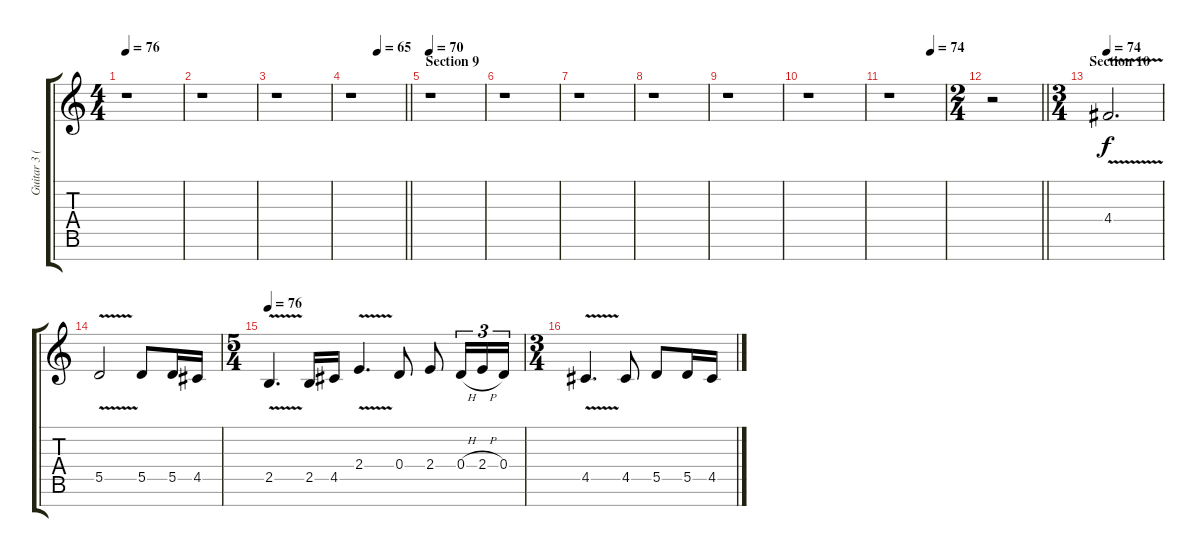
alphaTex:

\track ("Guitar 3 (Distortion)" "Guitar 3 (") {instrument distortionguitar}
\staff {score tabs}
\tuning (E4 B3 G3 D3 A2 E2 B1) {hide}
\ts (4 4)
\tempo 76
\clef g2
\ks c
r.1{dy f} |
r.1 |
r.1 |
\tempo (65 0.5)
\barLineRight lightlight
r.1 |
\section ("" "Section 9")
\tempo 70
r.1 |
r.1 |
r.1 |
r.1 |
r.1 |
r.1 |
\tempo (74 0.75)
r.1 |
\ts (2 4)
\barLineRight lightlight
r.2 |
\ts (3 4)
\section ("" "Section 10")
\tempo 74
4.4{v}.2{d volume 12} |
5.5{v}.2 5.5.8 5.5.16 4.5.16 |
\ts (5 4)
\tempo 76
2.5{v}.4{d} 2.5.16 4.5.16 2.4{v}.4{d} 0.4.8 2.4.8 0.4{h}.16{tu (3 2)} 2.4{h}.16{tu (3 2)} 0.4.16{tu (3 2)} |
\ts (3 4)
4.5{v}.4{d} 4.5.8 5.5.8 5.5.16 4.5.16
